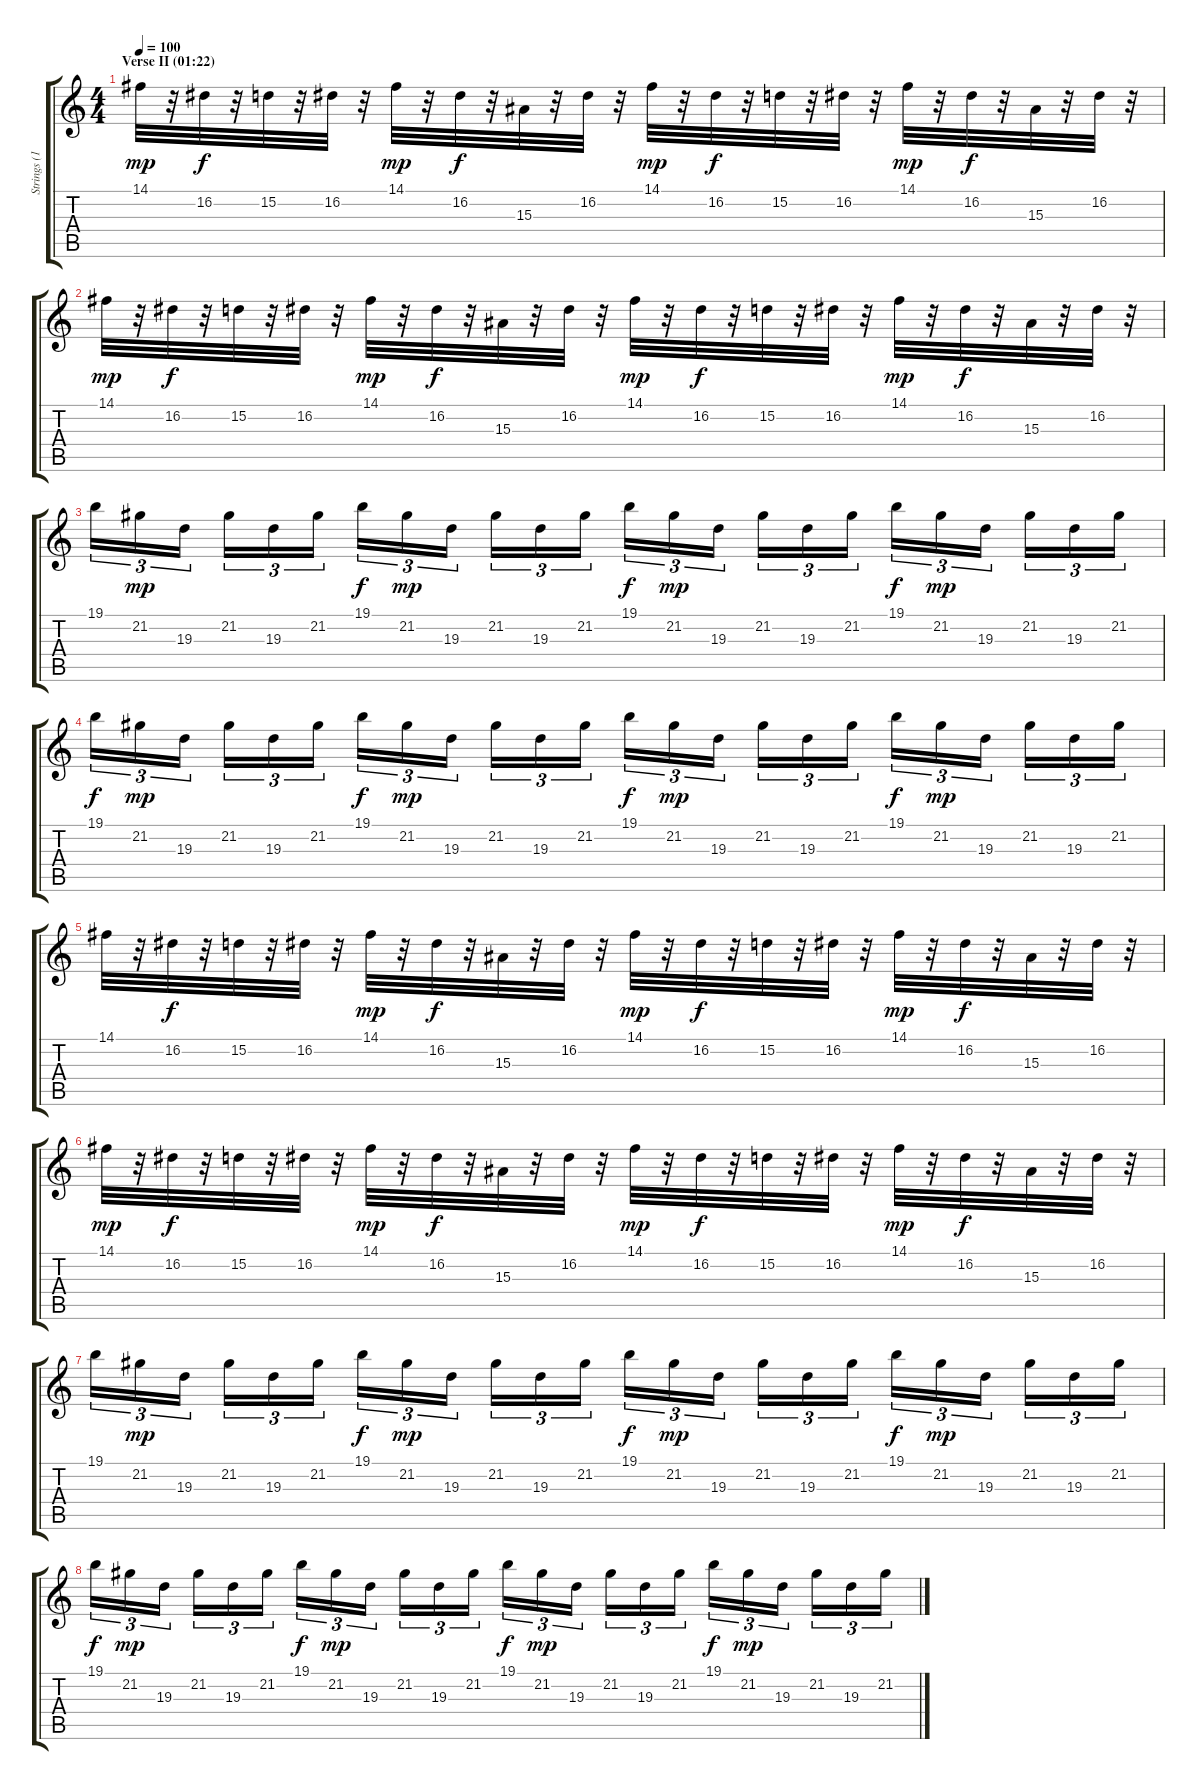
\track ("Strings (1)" "Strings (1") {instrument violin}
\staff {score tabs}
\tuning (E4 B3 G3 D3 A2 E2) {hide}
\ts (4 4)
\section ("" "Verse II (01:22)")
\tempo 100
\clef g2
\ks c
14.1.32{dy mp} r.32 16.2.32{dy f} r.32 15.2.32 r.32 16.2.32 r.32 14.1.32{dy mp} r.32 16.2.32{dy f} r.32 15.3.32 r.32 16.2.32 r.32 14.1.32{dy mp} r.32 16.2.32{dy f} r.32 15.2.32 r.32 16.2.32 r.32 14.1.32{dy mp} r.32 16.2.32{dy f} r.32 15.3.32 r.32 16.2.32 r.32 |
14.1.32{dy mp} r.32 16.2.32{dy f} r.32 15.2.32 r.32 16.2.32 r.32 14.1.32{dy mp} r.32 16.2.32{dy f} r.32 15.3.32 r.32 16.2.32 r.32 14.1.32{dy mp} r.32 16.2.32{dy f} r.32 15.2.32 r.32 16.2.32 r.32 14.1.32{dy mp} r.32 16.2.32{dy f} r.32 15.3.32 r.32 16.2.32 r.32 |
19.1.16{tu (3 2)} 21.2.16{tu (3 2) dy mp} 19.3.16{tu (3 2)} 21.2.16{tu (3 2)} 19.3.16{tu (3 2)} 21.2.16{tu (3 2)} 19.1.16{tu (3 2) dy f} 21.2.16{tu (3 2) dy mp} 19.3.16{tu (3 2)} 21.2.16{tu (3 2)} 19.3.16{tu (3 2)} 21.2.16{tu (3 2)} 19.1.16{tu (3 2) dy f} 21.2.16{tu (3 2) dy mp} 19.3.16{tu (3 2)} 21.2.16{tu (3 2)} 19.3.16{tu (3 2)} 21.2.16{tu (3 2)} 19.1.16{tu (3 2) dy f} 21.2.16{tu (3 2) dy mp} 19.3.16{tu (3 2)} 21.2.16{tu (3 2)} 19.3.16{tu (3 2)} 21.2.16{tu (3 2)} |
19.1.16{tu (3 2) dy f} 21.2.16{tu (3 2) dy mp} 19.3.16{tu (3 2)} 21.2.16{tu (3 2)} 19.3.16{tu (3 2)} 21.2.16{tu (3 2)} 19.1.16{tu (3 2) dy f} 21.2.16{tu (3 2) dy mp} 19.3.16{tu (3 2)} 21.2.16{tu (3 2)} 19.3.16{tu (3 2)} 21.2.16{tu (3 2)} 19.1.16{tu (3 2) dy f} 21.2.16{tu (3 2) dy mp} 19.3.16{tu (3 2)} 21.2.16{tu (3 2)} 19.3.16{tu (3 2)} 21.2.16{tu (3 2)} 19.1.16{tu (3 2) dy f} 21.2.16{tu (3 2) dy mp} 19.3.16{tu (3 2)} 21.2.16{tu (3 2)} 19.3.16{tu (3 2)} 21.2.16{tu (3 2)} |
14.1.32 r.32 16.2.32{dy f} r.32 15.2.32 r.32 16.2.32 r.32 14.1.32{dy mp} r.32 16.2.32{dy f} r.32 15.3.32 r.32 16.2.32 r.32 14.1.32{dy mp} r.32 16.2.32{dy f} r.32 15.2.32 r.32 16.2.32 r.32 14.1.32{dy mp} r.32 16.2.32{dy f} r.32 15.3.32 r.32 16.2.32 r.32 |
14.1.32{dy mp} r.32 16.2.32{dy f} r.32 15.2.32 r.32 16.2.32 r.32 14.1.32{dy mp} r.32 16.2.32{dy f} r.32 15.3.32 r.32 16.2.32 r.32 14.1.32{dy mp} r.32 16.2.32{dy f} r.32 15.2.32 r.32 16.2.32 r.32 14.1.32{dy mp} r.32 16.2.32{dy f} r.32 15.3.32 r.32 16.2.32 r.32 |
19.1.16{tu (3 2)} 21.2.16{tu (3 2) dy mp} 19.3.16{tu (3 2)} 21.2.16{tu (3 2)} 19.3.16{tu (3 2)} 21.2.16{tu (3 2)} 19.1.16{tu (3 2) dy f} 21.2.16{tu (3 2) dy mp} 19.3.16{tu (3 2)} 21.2.16{tu (3 2)} 19.3.16{tu (3 2)} 21.2.16{tu (3 2)} 19.1.16{tu (3 2) dy f} 21.2.16{tu (3 2) dy mp} 19.3.16{tu (3 2)} 21.2.16{tu (3 2)} 19.3.16{tu (3 2)} 21.2.16{tu (3 2)} 19.1.16{tu (3 2) dy f} 21.2.16{tu (3 2) dy mp} 19.3.16{tu (3 2)} 21.2.16{tu (3 2)} 19.3.16{tu (3 2)} 21.2.16{tu (3 2)} |
19.1.16{tu (3 2) dy f} 21.2.16{tu (3 2) dy mp} 19.3.16{tu (3 2)} 21.2.16{tu (3 2)} 19.3.16{tu (3 2)} 21.2.16{tu (3 2)} 19.1.16{tu (3 2) dy f} 21.2.16{tu (3 2) dy mp} 19.3.16{tu (3 2)} 21.2.16{tu (3 2)} 19.3.16{tu (3 2)} 21.2.16{tu (3 2)} 19.1.16{tu (3 2) dy f} 21.2.16{tu (3 2) dy mp} 19.3.16{tu (3 2)} 21.2.16{tu (3 2)} 19.3.16{tu (3 2)} 21.2.16{tu (3 2)} 19.1.16{tu (3 2) dy f} 21.2.16{tu (3 2) dy mp} 19.3.16{tu (3 2)} 21.2.16{tu (3 2)} 19.3.16{tu (3 2)} 21.2.16{tu (3 2)}
